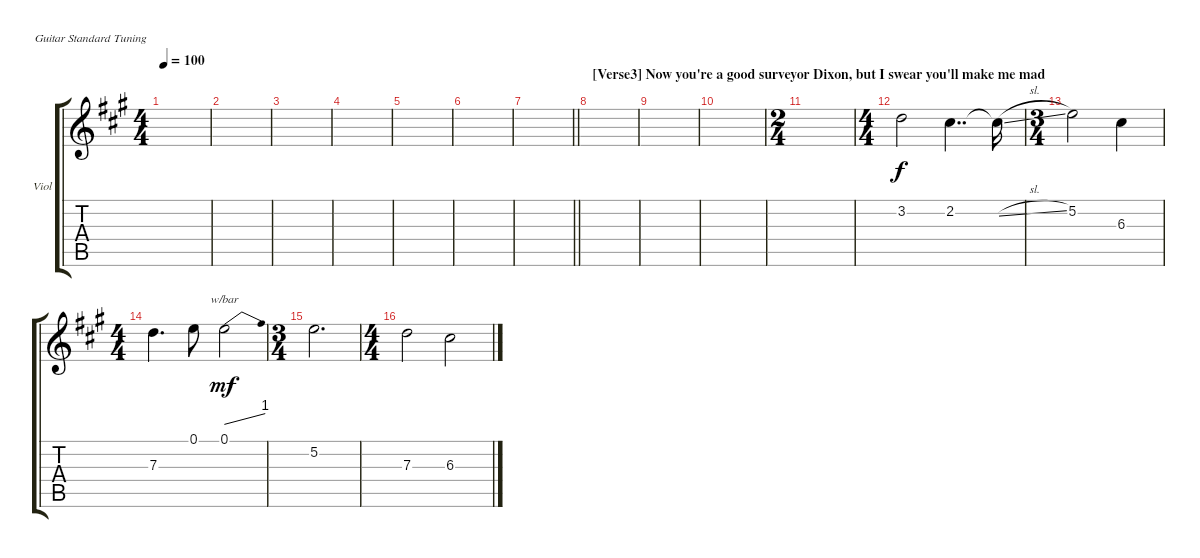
\bracketExtendMode groupsimilarinstruments
\firstSystemTrackNameOrientation horizontal
\otherSystemsTrackNameOrientation horizontal
\track ("Violin" "Viol") {instrument electricguitarclean}
\staff {score tabs}
\tuning (E4 B3 G3 D3 A2 E2)
\ts (4 4)
\tempo 100
\clef g2
\scale
0.333333
\ks f#minor
|
\scale
0.333333 |
\scale
0.333333 |
\scale
0.333333 |
\scale
0.333333 |
\scale
0.333333 |
\scale
0.333333
\barLineRight lightlight
|
\section ("" "[Verse3] Now you're a good surveyor Dixon, but I swear you'll make me mad")
\scale
0.333333 |
\scale
0.333333 |
\scale
0.185629 |
\ts (2 4)
\scale
0.407186 |
\ts (4 4)
\scale
0.407186 3.2.2 2.2.4{dd} 2.2{sl t}.16 |
\ts (3 4)
\scale
0.333333 5.2.2 6.3.4 |
\ts (4 4)
\scale
0.333333 7.3.4{d} 0.1.8 0.1.2{tbe (dive default 13.2 0 15.6 4) dy mf} |
\ts (3 4)
\scale
0.333333 5.2.2{d} |
\ts (4 4)
\scale
0.333333 7.3.2 6.3.2
